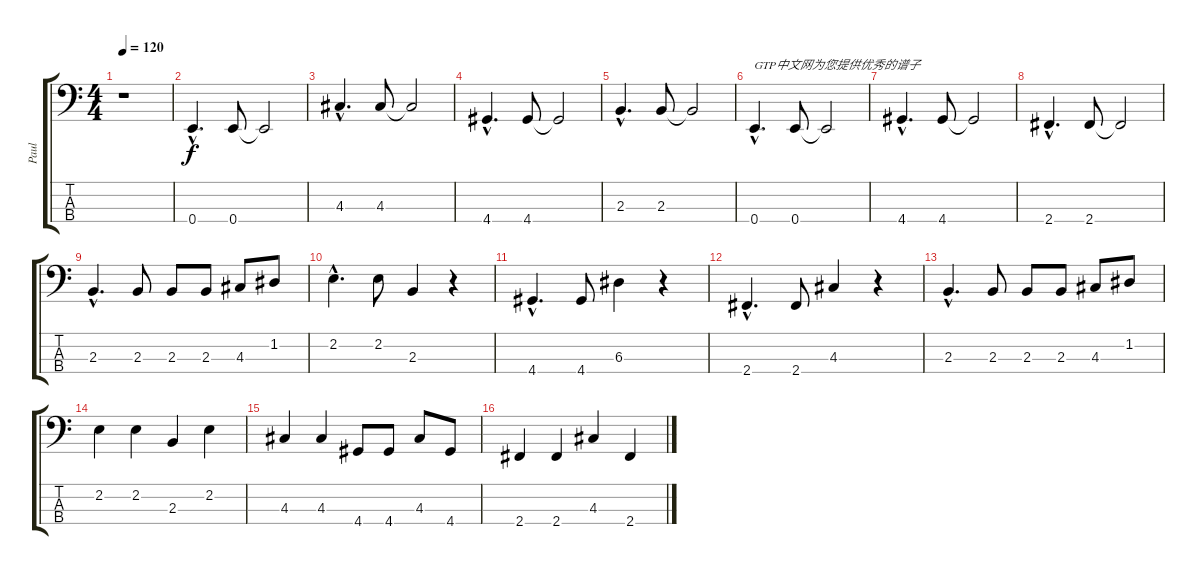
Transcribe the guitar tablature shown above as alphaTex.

\track ("Paul" "Paul") {instrument electricbasspick}
\staff {score tabs}
\tuning (G2 D2 A1 E1) {hide}
\ts (4 4)
\tempo 120
\clef f4
\ks c
r.1{dy f instrument electricbasspick} |
0.4{hac}.4{d} 0.4.8 0.4{t}.2 |
4.3{hac}.4{d} 4.3.8 4.3{t}.2 |
4.4{hac}.4{d} 4.4.8 4.4{t}.2 |
2.3{hac}.4{d} 2.3.8 2.3{t}.2 |
0.4{hac}.4{d txt "GTP中文网为您提供优秀的谱子"} 0.4.8 0.4{t}.2 |
4.4{hac}.4{d} 4.4.8 4.4{t}.2 |
2.4{hac}.4{d} 2.4.8 2.4{t}.2 |
2.3{hac}.4{d} 2.3.8 2.3.8 2.3.8 4.3.8 1.2.8 |
2.2{hac}.4{d} 2.2.8 2.3.4 r.4 |
4.4{hac}.4{d} 4.4.8 6.3.4 r.4 |
2.4{hac}.4{d} 2.4.8 4.3.4 r.4 |
2.3{hac}.4{d} 2.3.8 2.3.8 2.3.8 4.3.8 1.2.8 |
2.2.4 2.2.4 2.3.4 2.2.4 |
4.3.4 4.3.4 4.4.8 4.4.8 4.3.8 4.4.8 |
2.4.4 2.4.4 4.3.4 2.4.4
